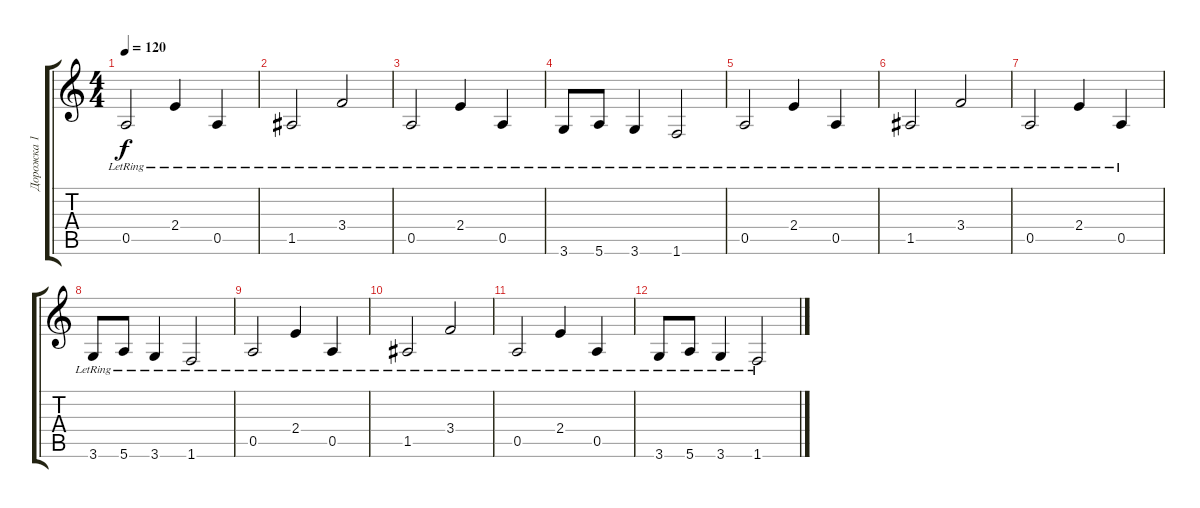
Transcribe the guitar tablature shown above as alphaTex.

\track ("Дорожка 1" "Дорожка 1") {instrument distortionguitar}
\staff {score tabs}
\tuning (E4 B3 G3 D3 A2 E2) {hide}
\ts (4 4)
\tempo 120
\clef g2
\ks c
0.5{lr}.2{dy f} 2.4{lr}.4 0.5{lr}.4 |
1.5{lr}.2 3.4{lr}.2 |
0.5{lr}.2 2.4{lr}.4 0.5{lr}.4 |
3.6{lr}.8 5.6{lr}.8 3.6{lr}.4 1.6{lr}.2 |
0.5{lr}.2 2.4{lr}.4 0.5{lr}.4 |
1.5{lr}.2 3.4{lr}.2 |
0.5{lr}.2 2.4{lr}.4 0.5{lr}.4 |
3.6{lr}.8 5.6{lr}.8 3.6{lr}.4 1.6{lr}.2 |
0.5{lr}.2 2.4{lr}.4 0.5{lr}.4 |
1.5{lr}.2 3.4{lr}.2 |
0.5{lr}.2 2.4{lr}.4 0.5{lr}.4 |
3.6{lr}.8 5.6{lr}.8 3.6{lr}.4 1.6{lr}.2
